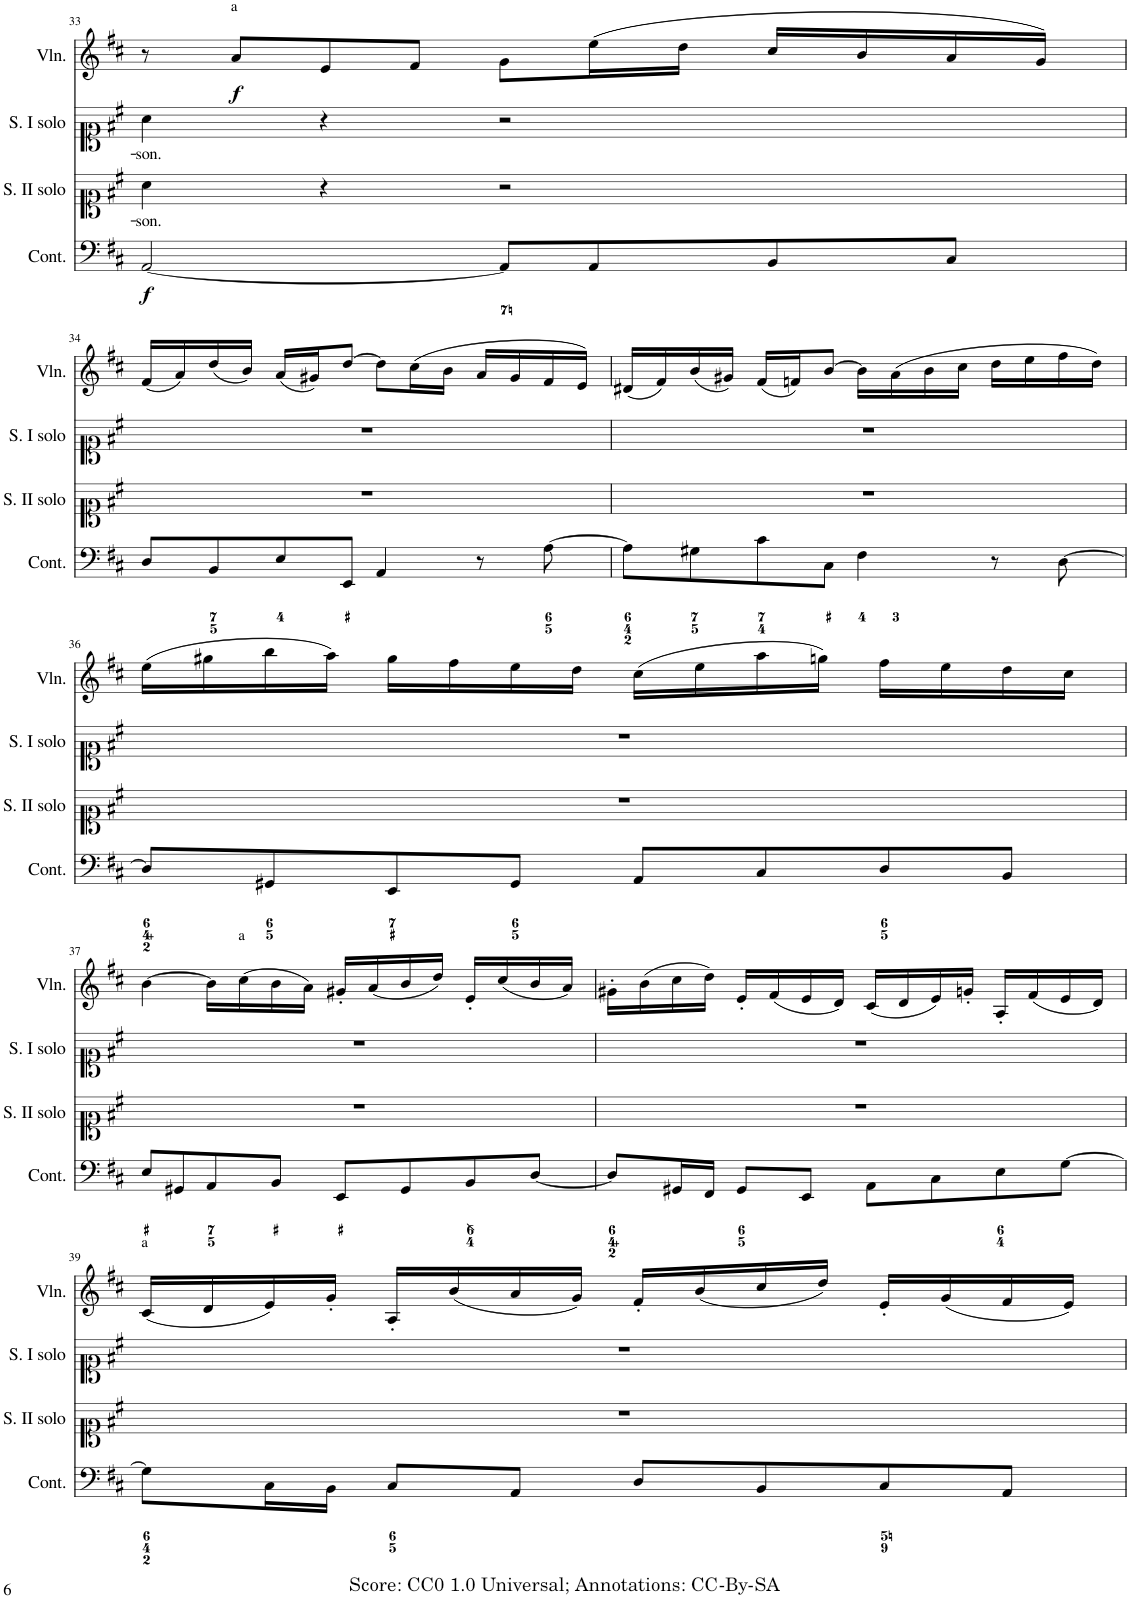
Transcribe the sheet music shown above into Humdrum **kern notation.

**kern	**dynam	**kern	**text	**kern	**text	**kern	**dynam
*part4	*part4	*part3	*part3	*part2	*part2	*part1	*part1
*staff4	*staff4	*staff3	*staff3	*staff2	*staff2	*staff1	*staff1
*I"Continuo	*	*I"Soprano II solo	*	*I"Soprano I solo	*	*I"Violino I &amp; II	*
*I'Cont.	*	*I'S. II solo	*	*I'S. I solo	*	*I'Vln.	*
!!LO:PB:g=z
*clefF4	*	*clefC1	*	*clefC1	*	*clefG2	*
*	*	*	*	*Trd-7c-12	*	*	*
*k[f#c#]	*	*k[f#c#]	*	*k[f#c#]	*	*k[f#c#]	*
*M4/4	*	*M4/4	*	*M4/4	*	*M4/4	*
*met(c)	*	*met(c)	*	*met(c)	*	*met(c)	*
=33	=33	=33	=33	=33	=33	=33	=33
!	!LO:DY:b	!	!LO:LY:b	!	!LO:LY:b	!	!
[2AA/	f	4a\	-son.	4a\	-son.	8r	.
!	!	!	!	!	!	!LO:TX:a:t=a	!
!	!	!	!	!	!	!	!LO:DY:b
.	.	.	.	.	.	8a/L	f
.	.	4r	.	4r	.	8e/	.
.	.	.	.	.	.	8f#/J	.
8AA/L]	.	2r	.	2r	.	8g\L	.
8AA/	.	.	.	.	.	(16ee\L	.
.	.	.	.	.	.	16dd\JJ	.
8BB/	.	.	.	.	.	16cc#/LL	.
.	.	.	.	.	.	16b/	.
8C#/J	.	.	.	.	.	16a/	.
.	.	.	.	.	.	16g/JJ)	.
!!LO:LB:g=z
=34	=34	=34	=34	=34	=34	=34	=34
*	*	*^	*	*^	*	*	*
8D/L	.	1r	4c#	.	1r	4c#	.	(16f#/LL	.
.	.	.	.	.	.	.	.	16a/)	.
8BB/	.	.	.	.	.	.	.	(16dd/	.
.	.	.	.	.	.	.	.	16b/JJ)	.
8E/	.	.	2.ryy	.	.	2.ryy	.	(16a/LL	.
.	.	.	.	.	.	.	.	16g#X/J)	.
8EE/J	.	.	.	.	.	.	.	[8dd/J	.
4AA/	.	.	.	.	.	.	.	8dd\L]	.
.	.	.	.	.	.	.	.	(16cc#\L	.
.	.	.	.	.	.	.	.	16b\JJ	.
8r	.	.	.	.	.	.	.	16a/LL	.
.	.	.	.	.	.	.	.	16g#/	.
[8A\	.	.	.	.	.	.	.	16f#/	.
.	.	.	.	.	.	.	.	16e/JJ)	.
*	*	*v	*v	*	*	*	*	*	*
*	*	*	*	*v	*v	*	*	*
=35	=35	=35	=35	=35	=35	=35	=35
8A\L]	.	1r	.	1r	.	(16d#X/LL	.
.	.	.	.	.	.	16f#/)	.
8G#X\	.	.	.	.	.	(16b/	.
.	.	.	.	.	.	16g#X/JJ)	.
8c#\	.	.	.	.	.	(16f#/LL	.
.	.	.	.	.	.	16fn/J)	.
8C#\J	.	.	.	.	.	[8b/J	.
4F#\	.	.	.	.	.	16b\LL]	.
.	.	.	.	.	.	(16a\	.
.	.	.	.	.	.	16b\	.
.	.	.	.	.	.	16cc#\JJ	.
8r	.	.	.	.	.	16dd\LL	.
.	.	.	.	.	.	16ee\	.
[8D\	.	.	.	.	.	16ff#\	.
.	.	.	.	.	.	16dd\JJ)	.
!!LO:LB:g=z
=36	=36	=36	=36	=36	=36	=36	=36
8D/L]	.	1r	.	1r	.	(16ee\LL	.
.	.	.	.	.	.	16gg#X\	.
8GG#X/	.	.	.	.	.	16bb\	.
.	.	.	.	.	.	16aa\JJ)	.
8EE/	.	.	.	.	.	16gg#\LL	.
.	.	.	.	.	.	16ff#\	.
8GG#/J	.	.	.	.	.	16ee\	.
.	.	.	.	.	.	16dd\JJ	.
8AA/L	.	.	.	.	.	(16cc#\LL	.
.	.	.	.	.	.	16ee\	.
8C#/	.	.	.	.	.	16aa\	.
.	.	.	.	.	.	16ggn\JJ)	.
8D/	.	.	.	.	.	16ff#\LL	.
.	.	.	.	.	.	16ee\	.
8BB/J	.	.	.	.	.	16dd\	.
.	.	.	.	.	.	16cc#\JJ	.
!!LO:LB:g=z
=37	=37	=37	=37	=37	=37	=37	=37
*	*	*^	*	*^	*	*	*
8E/L	.	1r	4c#	.	1r	4c#	.	[4b\	.
8GG#X/	.	.	.	.	.	.	.	.	.
8AA/	.	.	2.ryy	.	.	2.ryy	.	16b\LL]	.
!	!	!	!	!	!	!	!	!LO:TX:a:t=a	!
.	.	.	.	.	.	.	.	(16cc#\	.
8BB/J	.	.	.	.	.	.	.	16b\	.
.	.	.	.	.	.	.	.	16a\JJ)	.
8EE/L	.	.	.	.	.	.	.	16g#X'/LL	.
.	.	.	.	.	.	.	.	(16a/	.
8GG#/	.	.	.	.	.	.	.	16b/	.
.	.	.	.	.	.	.	.	16dd/JJ)	.
8BB/	.	.	.	.	.	.	.	16e'/LL	.
.	.	.	.	.	.	.	.	(16cc#/	.
[8D/J	.	.	.	.	.	.	.	16b/	.
.	.	.	.	.	.	.	.	16a/JJ)	.
*	*	*v	*v	*	*	*	*	*	*
*	*	*	*	*v	*v	*	*	*
=38	=38	=38	=38	=38	=38	=38	=38
8D/L]	.	1r	.	1r	.	16g#X'\LL	.
.	.	.	.	.	.	(16b\	.
16GG#X/L	.	.	.	.	.	16cc#\	.
16FF#/JJ	.	.	.	.	.	16dd\JJ)	.
8GG#/L	.	.	.	.	.	16e'/LL	.
.	.	.	.	.	.	(16f#/	.
8EE/J	.	.	.	.	.	16e/	.
.	.	.	.	.	.	16d/JJ)	.
8AA\L	.	.	.	.	.	(16c#/LL	.
.	.	.	.	.	.	16d/	.
8C#\	.	.	.	.	.	16e/)	.
.	.	.	.	.	.	16gn'/JJ	.
8E\	.	.	.	.	.	16A'/LL	.
.	.	.	.	.	.	(16f#/	.
[8G\J	.	.	.	.	.	16e/	.
.	.	.	.	.	.	16d/JJ)	.
!!LO:LB:g=z
=39	=39	=39	=39	=39	=39	=39	=39
!	!	!	!	!	!	!LO:TX:a:t=a	!
8G\L]	.	1r	.	1r	.	(16c#/LL	.
.	.	.	.	.	.	16d/	.
16C#\L	.	.	.	.	.	16e/)	.
16BB\JJ	.	.	.	.	.	16g'/JJ	.
8C#/L	.	.	.	.	.	16A'/LL	.
.	.	.	.	.	.	(16b/	.
8AA/J	.	.	.	.	.	16a/	.
.	.	.	.	.	.	16g/JJ)	.
8D/L	.	.	.	.	.	16f#'/LL	.
.	.	.	.	.	.	(16b/	.
8BB/	.	.	.	.	.	16cc#/	.
.	.	.	.	.	.	16dd/JJ)	.
8C#/	.	.	.	.	.	16e'/LL	.
.	.	.	.	.	.	(16g/	.
8AA/J	.	.	.	.	.	16f#/	.
.	.	.	.	.	.	16e/JJ)	.
=	=	=	=	=	=	=	=
*-	*-	*-	*-	*-	*-	*-	*-
